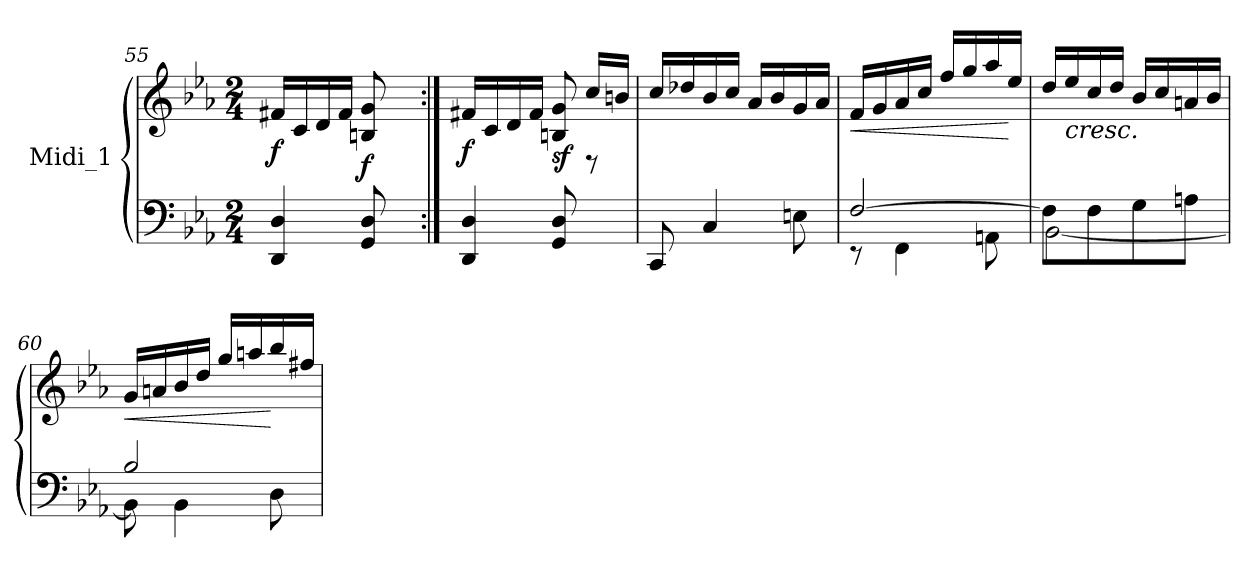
**kern	**kern	**dynam
*part1	*part1	*part1
*staff2	*staff1	*staff1/2
*I"Midi_1	*	*
!!LO:LB:g=z
*clefF4	*clefG2	*
*k[b-e-a-]	*k[b-e-a-]	*
*E-:	*E-:	*
*M2/4	*M2/4	*
=55	=55	=55
*^	*	*
!	!	!	!LO:DY:b
4DD/ 4D/	2ryy	16f#X/LL	f
.	.	16c/	.
.	.	16d/	.
.	.	16f#/JJ	.
!	!	!	!LO:DY:b
8GG/ 8D/	.	8Bn/ 8g/	f
8ryy	.	8ryy	.
!!LO:PB:g=z
=56:|!	=56:|!	=56:|!	=56:|!
*	*	*^	*
!	!	!	!	!LO:DY:b
4DD/ 4D/	2ryy	16f#X/LL	4.ryy	f
.	.	16c/	.	.
.	.	16d/	.	.
.	.	16f#/JJ	.	.
!	!	!	!	!LO:DY:b
8GG/ 8D/	.	8Bn/ 8g/	.	sf
8ryy	.	16cc/LL	8rD	.
.	.	16bn/JJ	.	.
*	*	*v	*v	*
=57	=57	=57	=57
8CC/	2ryy	16cc/LL	.
.	.	16dd-X/	.
4C/	.	16b-i/	.
.	.	16cc/JJ	.
.	.	16a-i/LL	.
.	.	16b-/	.
8En\	.	16g/	.
.	.	16a-/JJ	.
=58	=58	=58	=58
!	!	!	!LO:HP:b
[2F/	8r	16f/LL	<
.	.	16g/	.
.	4FF\	16a-/	.
.	.	16cc/JJ	.
.	.	16ff/LL	.
.	.	16gg/	.
.	8AAn\	16aa-/	.
.	.	16ee-i/JJ	[
=59	=59	=59	=59
8F\L]	[2BB-\	16dd/LL	.
!	!	!	!LO:HP:b
.	.	16ee-/	<
8F\	.	16cc/	.
.	.	16dd/JJ	.
8G\	.	16b-/LL	.
.	.	16cc/	.
8An\J	.	16an/	.
.	.	16b-/JJ	.
!!LO:LB:g=z
=60	=60	=60	=60
!	!	!	!LO:HP:b
2B-/	8BB-\]	16g/LL	<
.	.	16an/	.
.	4BB-\	16b-/	.
.	.	16dd/JJ	.
.	.	16gg/LL	.
.	.	16aan/	.
.	8D\	16bb-/	[
.	.	16ff#X/JJ	[
*v	*v	*	*
=	=	=
*-	*-	*-
